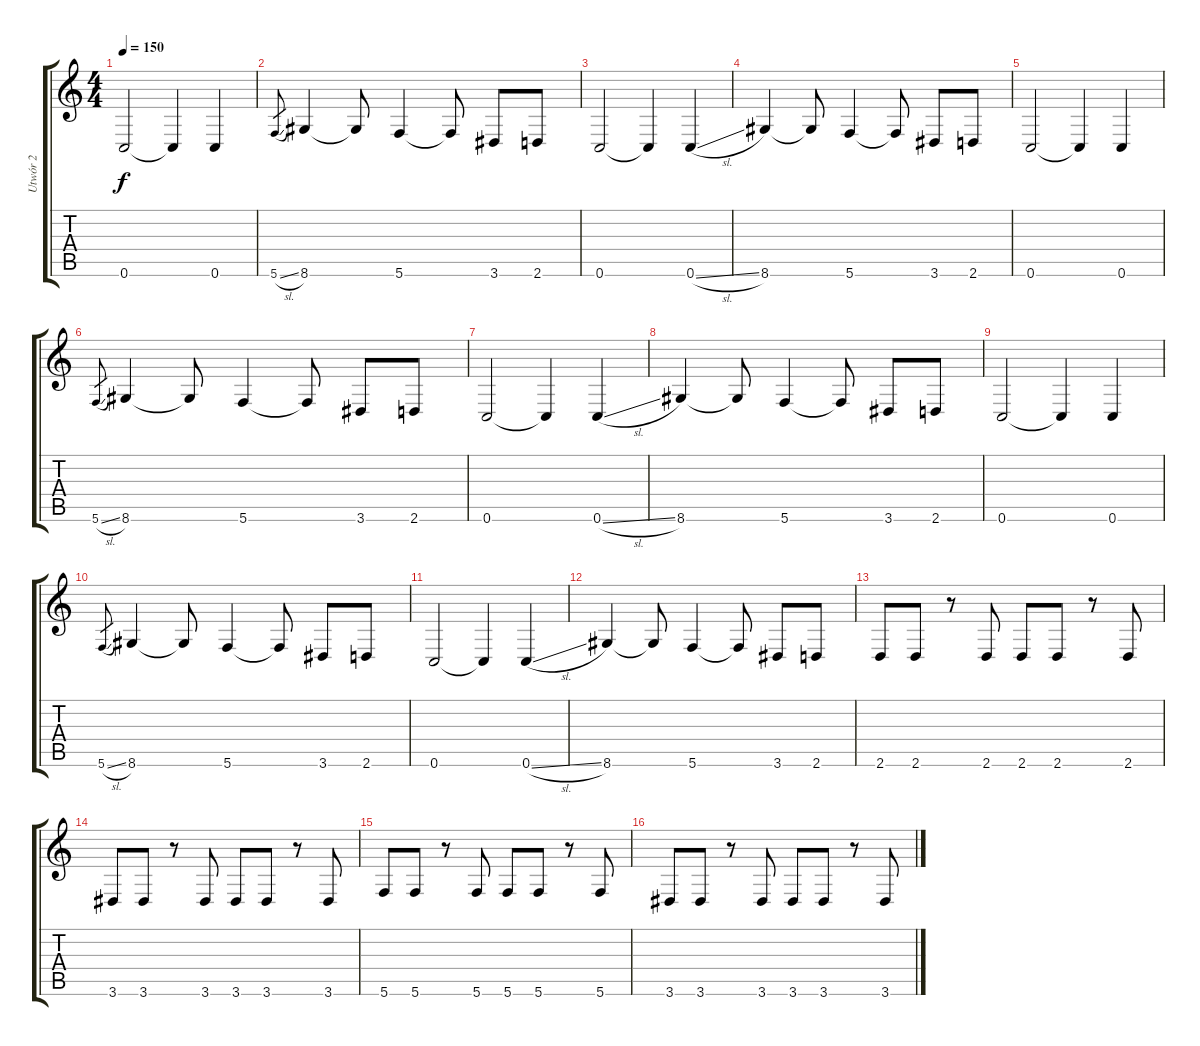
\track ("Utwór 2" "Utwór 2") {instrument acousticbass}
\staff {score tabs}
\tuning (D4 A3 F3 C3 G2 C2) {hide}
\ts (4 4)
\tempo 150
\clef g2
\ks c
0.6.2{dy f} 0.6{t}.4 0.6.4 |
5.6{sl}.8{gr} 8.6.4 8.6{t}.8 5.6.4 5.6{t}.8 3.6.8 2.6.8 |
0.6.2 0.6{t}.4 0.6{sl}.4 |
8.6.4 8.6{t}.8 5.6.4 5.6{t}.8 3.6.8 2.6.8 |
0.6.2 0.6{t}.4 0.6.4 |
5.6{sl}.8{gr} 8.6.4 8.6{t}.8 5.6.4 5.6{t}.8 3.6.8 2.6.8 |
0.6.2 0.6{t}.4 0.6{sl}.4 |
8.6.4 8.6{t}.8 5.6.4 5.6{t}.8 3.6.8 2.6.8 |
0.6.2 0.6{t}.4 0.6.4 |
5.6{sl}.8{gr} 8.6.4 8.6{t}.8 5.6.4 5.6{t}.8 3.6.8 2.6.8 |
0.6.2 0.6{t}.4 0.6{sl}.4 |
8.6.4 8.6{t}.8 5.6.4 5.6{t}.8 3.6.8 2.6.8 |
2.6.8 2.6.8 r.8 2.6.8 2.6.8 2.6.8 r.8 2.6.8 |
3.6.8 3.6.8 r.8 3.6.8 3.6.8 3.6.8 r.8 3.6.8 |
5.6.8 5.6.8 r.8 5.6.8 5.6.8 5.6.8 r.8 5.6.8 |
3.6.8 3.6.8 r.8 3.6.8 3.6.8 3.6.8 r.8 3.6.8
